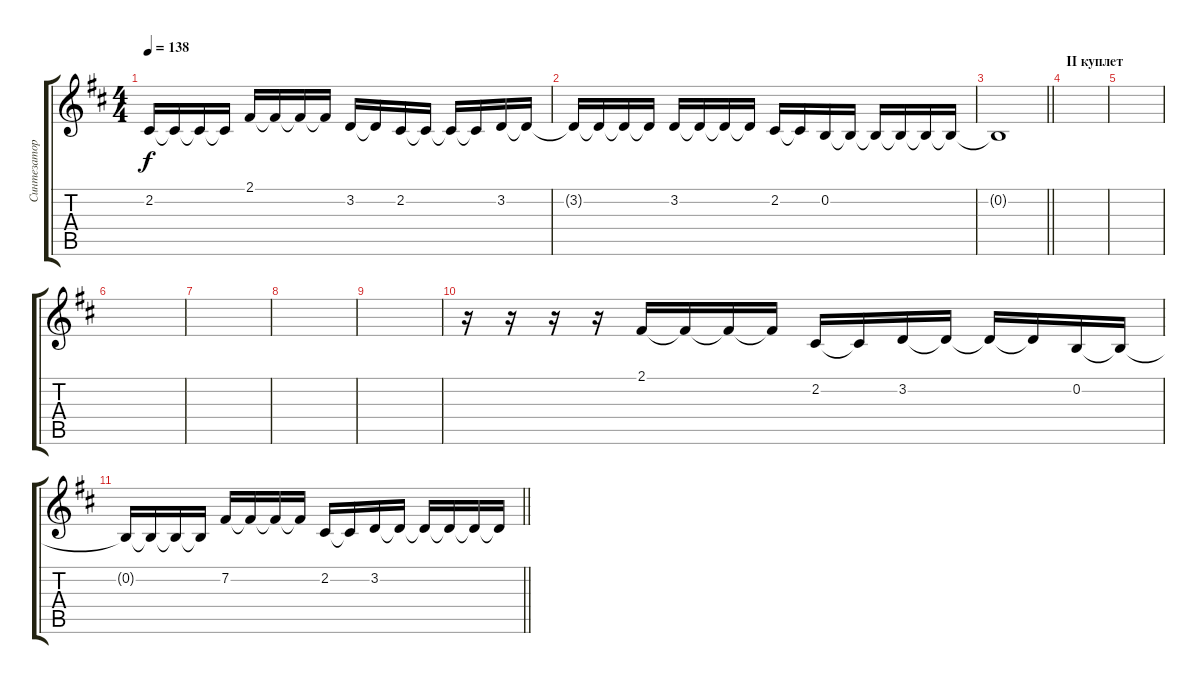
\track ("Синтезатор" "Синтезатор") {instrument acousticgrandpiano}
\staff {score tabs}
\tuning (E4 B3 G3 D3 A2 E2) {hide}
\ts (4 4)
\tempo 138
\clef g2
\ks bminor
2.2{t}.16{dy f} 2.2{t}.16 2.2{t}.16 2.2{t}.16 2.1.16 2.1{t}.16 2.1{t}.16 2.1{t}.16 3.2.16 3.2{t}.16 2.2.16 2.2{t}.16 2.2{t}.16 2.2{t}.16 3.2.16 3.2{t}.16 |
3.2{t}.16 3.2{t}.16 3.2{t}.16 3.2{t}.16 3.2.16 3.2{t}.16 3.2{t}.16 3.2{t}.16 2.2.16 2.2{t}.16 0.2.16 0.2{t}.16 0.2{t}.16 0.2{t}.16 0.2{t}.16 0.2{t}.16 |
\barLineRight lightlight
0.2{t}.1 |
\section ("" "II куплет")
|
|
|
|
|
|
r.16 r.16 r.16 r.16 2.1.16 2.1{t}.16 2.1{t}.16 2.1{t}.16 2.2.16 2.2{t}.16 3.2.16 3.2{t}.16 3.2{t}.16 3.2{t}.16 0.2.16 0.2{t}.16 |
\barLineRight lightlight
0.2{t}.16 0.2{t}.16 0.2{t}.16 0.2{t}.16 7.2.16 7.2{t}.16 7.2{t}.16 7.2{t}.16 2.2.16 2.2{t}.16 3.2.16 3.2{t}.16 3.2{t}.16 3.2{t}.16 3.2{t}.16 3.2{t}.16
